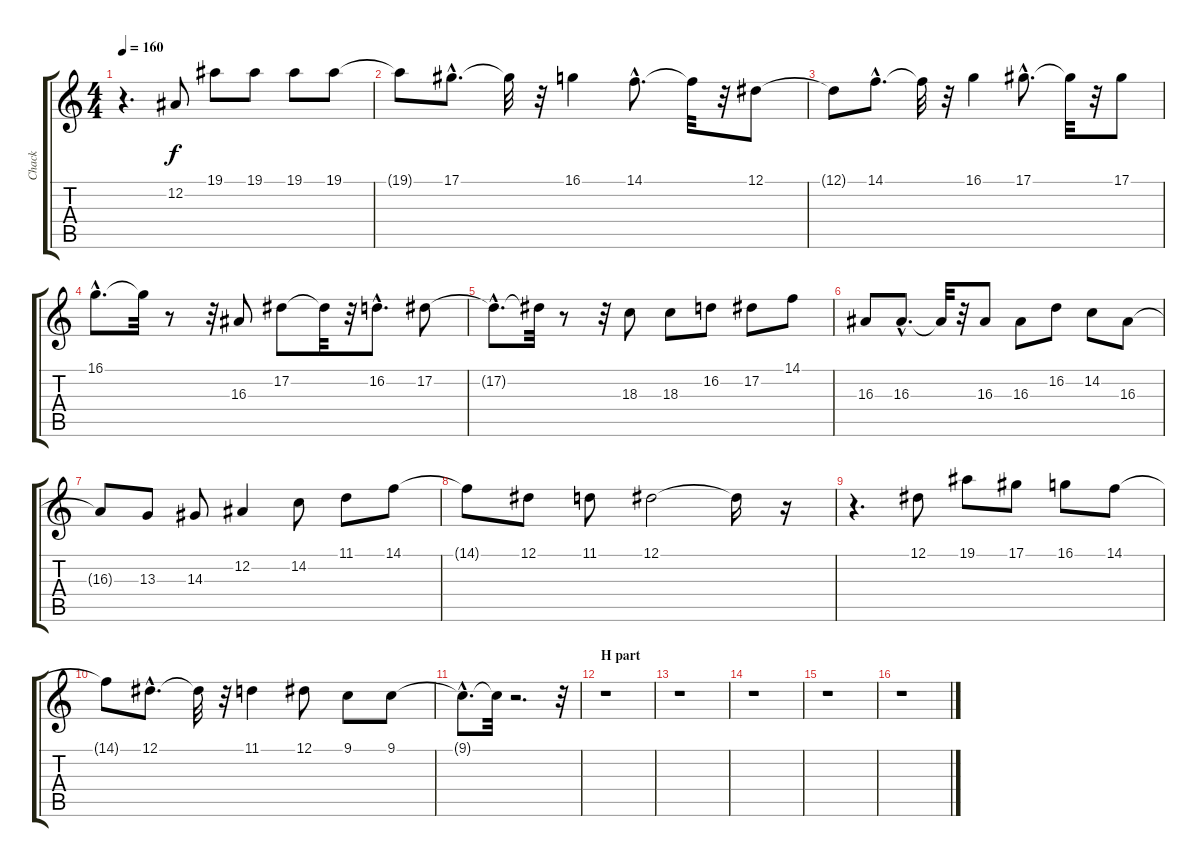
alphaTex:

\track ("Chack" "Chack") {instrument lead3calliope}
\staff {score tabs}
\tuning (Eb4 Bb3 Gb3 Db3 Ab2 Eb2) {hide}
\ts (4 4)
\tempo 160
\clef g2
\ks c
r.4{d dy f} 12.2.8 19.1.8 19.1.8 19.1.8 19.1.8 |
19.1{t}.8 17.1{hac}.8{d} 17.1{t}.32 r.32 16.1.4 14.1{hac}.8{d} 14.1{t}.32 r.32 12.1.8 |
12.1{t}.8 14.1{hac}.8{d} 14.1{t}.32 r.32 16.1.4 17.1{hac}.8{d} 17.1{t}.32 r.32 17.1.8 |
16.1{hac}.8{d} 16.1{t}.32 r.8 r.32 16.3.8 17.2.8 17.2{t}.32 r.32 16.2{hac}.8{d} 17.2.8 |
17.2{hac t}.8{d} 17.2{t}.32 r.8 r.32 18.3.8 18.3.8 16.2.8 17.2.8 14.1.8 |
16.3.8 16.3{hac}.8{d} 16.3{t}.32 r.32 16.3.8 16.3.8 16.2.8 14.2.8 16.3.8 |
16.3{t}.8 13.3.8 14.3.8 12.2.4 14.2.8 11.1.8 14.1.8 |
14.1{t}.8 12.1.8 11.1.8 12.1.2 12.1{t}.16 r.16 |
r.4{d} 12.1.8 19.1.8 17.1.8 16.1.8 14.1.8 |
14.1{t}.8 12.1{hac}.8{d} 12.1{t}.32 r.32 11.1.4 12.1.8 9.1.8 9.1.8 |
9.1{hac t}.8{d} 9.1{t}.32 r.2{d} r.32 |
\section ("" "H part")
r.1 |
r.1 |
r.1 |
r.1 |
r.1
